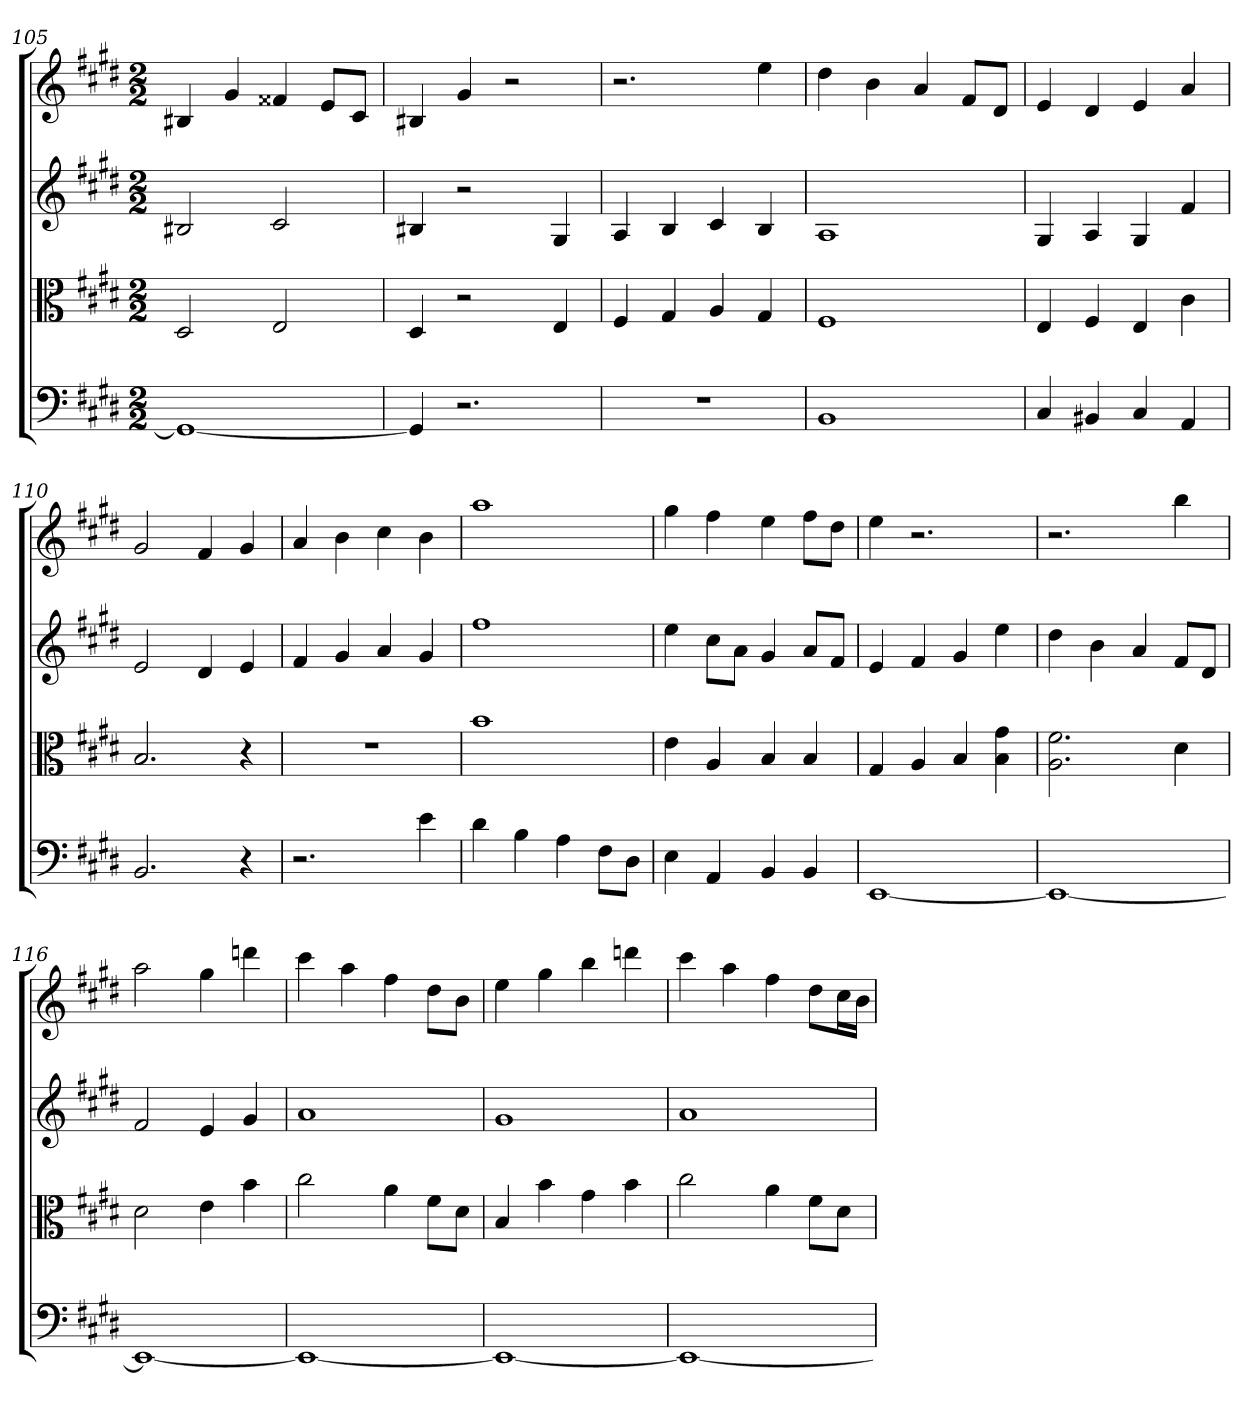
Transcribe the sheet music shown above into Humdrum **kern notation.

**kern	**kern	**kern	**kern
*part4	*part3	*part2	*part1
*staff4	*staff3	*staff2	*staff1
*clefF4	*clefC3	*	*
*k[f#c#g#d#]	*k[f#c#g#d#]	*k[f#c#g#d#]	*k[f#c#g#d#]
*E:	*E:	*E:	*E:
*M2/2	*M2/2	*M2/2	*M2/2
=105	=105	=105	=105
1GG#_	2D#	2B#X	4B#X
.	.	.	4g#
.	2E	2c#	4f##X
.	.	.	8eL
.	.	.	8c#J
=106	=106	=106	=106
4GG#]	4D#	4B#X	4B#X
2.r	2r	2r	4g#
.	.	.	2r
.	4E	4G#	.
=107	=107	=107	=107
1r	4F#	4A	2.r
.	4G#	4B	.
.	4A	4c#	.
.	4G#	4B	4ee
=108	=108	=108	=108
1BB	1F#	1A	4dd#
.	.	.	4b
.	.	.	4a
.	.	.	8f#L
.	.	.	8d#J
=109	=109	=109	=109
4C#	4E	4G#	4e
4BB#X	4F#	4A	4d#
4C#	4E	4G#	4e
4AA	4c#	4f#	4a
=110	=110	=110	=110
2.BB	2.B	2e	2g#
.	.	4d#	4f#
4r	4r	4e	4g#
=111	=111	=111	=111
2.r	1r	4f#	4a
.	.	4g#	4b
.	.	4a	4cc#
4e	.	4g#	4b
=112	=112	=112	=112
4d#	1b	1ff#	1aa
4B	.	.	.
4A	.	.	.
8F#\L	.	.	.
8D#\J	.	.	.
=113	=113	=113	=113
4E	4e	4ee	4gg#
4AA	4A	8cc#L	4ff#
.	.	8aJ	.
4BB	4B	4g#	4ee
4BB	4B	8aL	8ff#L
.	.	8f#J	8dd#J
=114	=114	=114	=114
[1EE	4G#	4e	4ee
.	4A	4f#	2.r
.	4B	4g#	.
.	4B 4g#	4ee	.
=115	=115	=115	=115
1EE_	2.A 2.f#	4dd#	2.r
.	.	4b	.
.	.	4a	.
.	4d#	8f#L	4bb
.	.	8d#J	.
=116	=116	=116	=116
1EE_	2d#	2f#	2aa
.	4e	4e	4gg#
.	4b	4g#	4dddn
=117	=117	=117	=117
1EE_	2cc#	1a	4ccc#
.	.	.	4aa
.	4a	.	4ff#
.	8f#\L	.	8dd#L
.	8d#\J	.	8bJ
=118	=118	=118	=118
1EE_	4B	1g#	4ee
.	4b	.	4gg#
.	4g#	.	4bb
.	4b	.	4dddn
=119	=119	=119	=119
1EE_	2cc#	1a	4ccc#
.	.	.	4aa
.	4a	.	4ff#
.	8f#\L	.	8dd#L
.	8d#\J	.	16cc#L
.	.	.	16bJJ
=	=	=	=
*-	*-	*-	*-
